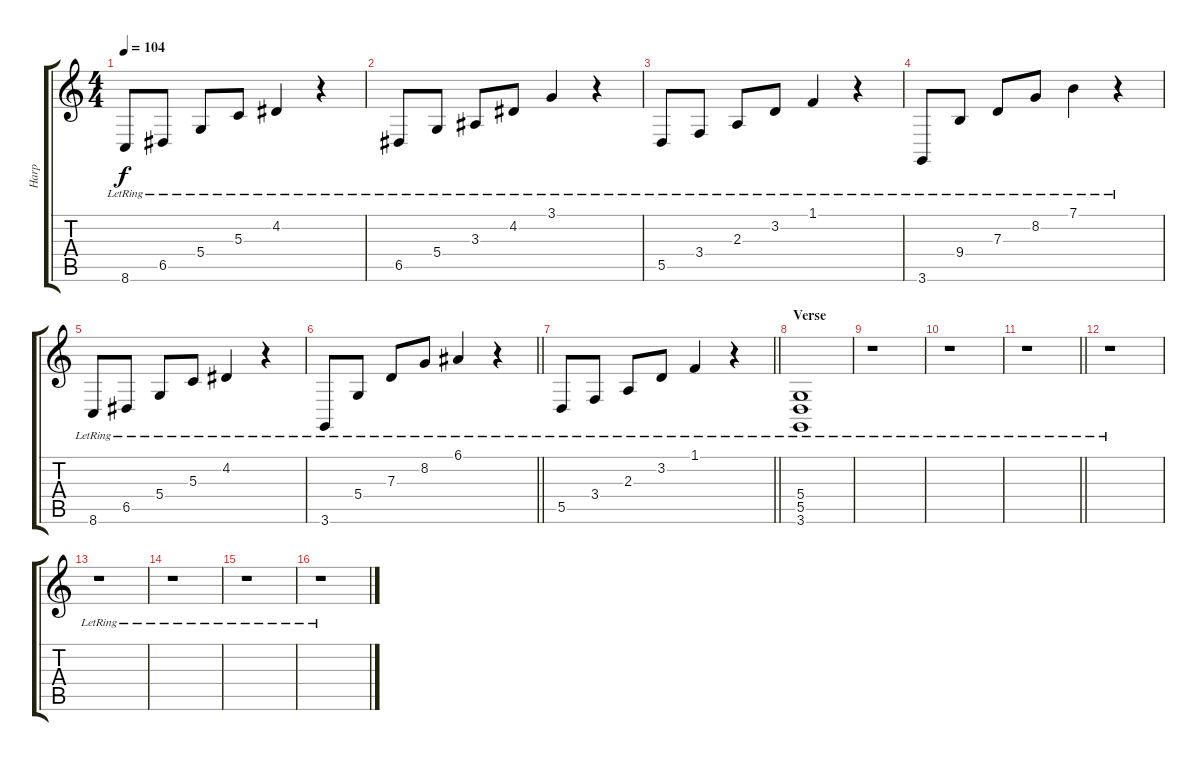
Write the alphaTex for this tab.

\track ("Harp" "Harp") {instrument orchestralharp}
\staff {score tabs}
\tuning (E4 B3 G3 D3 A2 E2) {hide}
\ts (4 4)
\tempo 104
\clef g2
\ks c
8.6{lr}.8{dy f} 6.5{lr}.8 5.4{lr}.8 5.3{lr}.8 4.2{lr}.4 r.4 |
6.5{lr}.8 5.4{lr}.8 3.3{lr}.8 4.2{lr}.8 3.1{lr}.4 r.4 |
5.5{lr}.8 3.4{lr}.8 2.3{lr}.8 3.2{lr}.8 1.1{lr}.4 r.4 |
3.6{lr}.8 9.4{lr}.8 7.3{lr}.8 8.2{lr}.8 7.1{lr}.4 r.4 |
8.6{lr}.8 6.5{lr}.8 5.4{lr}.8 5.3{lr}.8 4.2{lr}.4 r.4 |
\barLineRight lightlight
3.6{lr}.8 5.4{lr}.8 7.3{lr}.8 8.2{lr}.8 6.1{lr}.4 r.4 |
\barLineRight lightlight
5.5{lr}.8 3.4{lr}.8 2.3{lr}.8 3.2{lr}.8 1.1{lr}.4 r.4 |
\section ("" "Verse")
(5.4{lr} 5.5{lr} 3.6{lr}).1 |
r.1 |
r.1 |
\barLineRight lightlight
r.1 |
r.1 |
r.1 |
r.1 |
r.1 |
r.1
